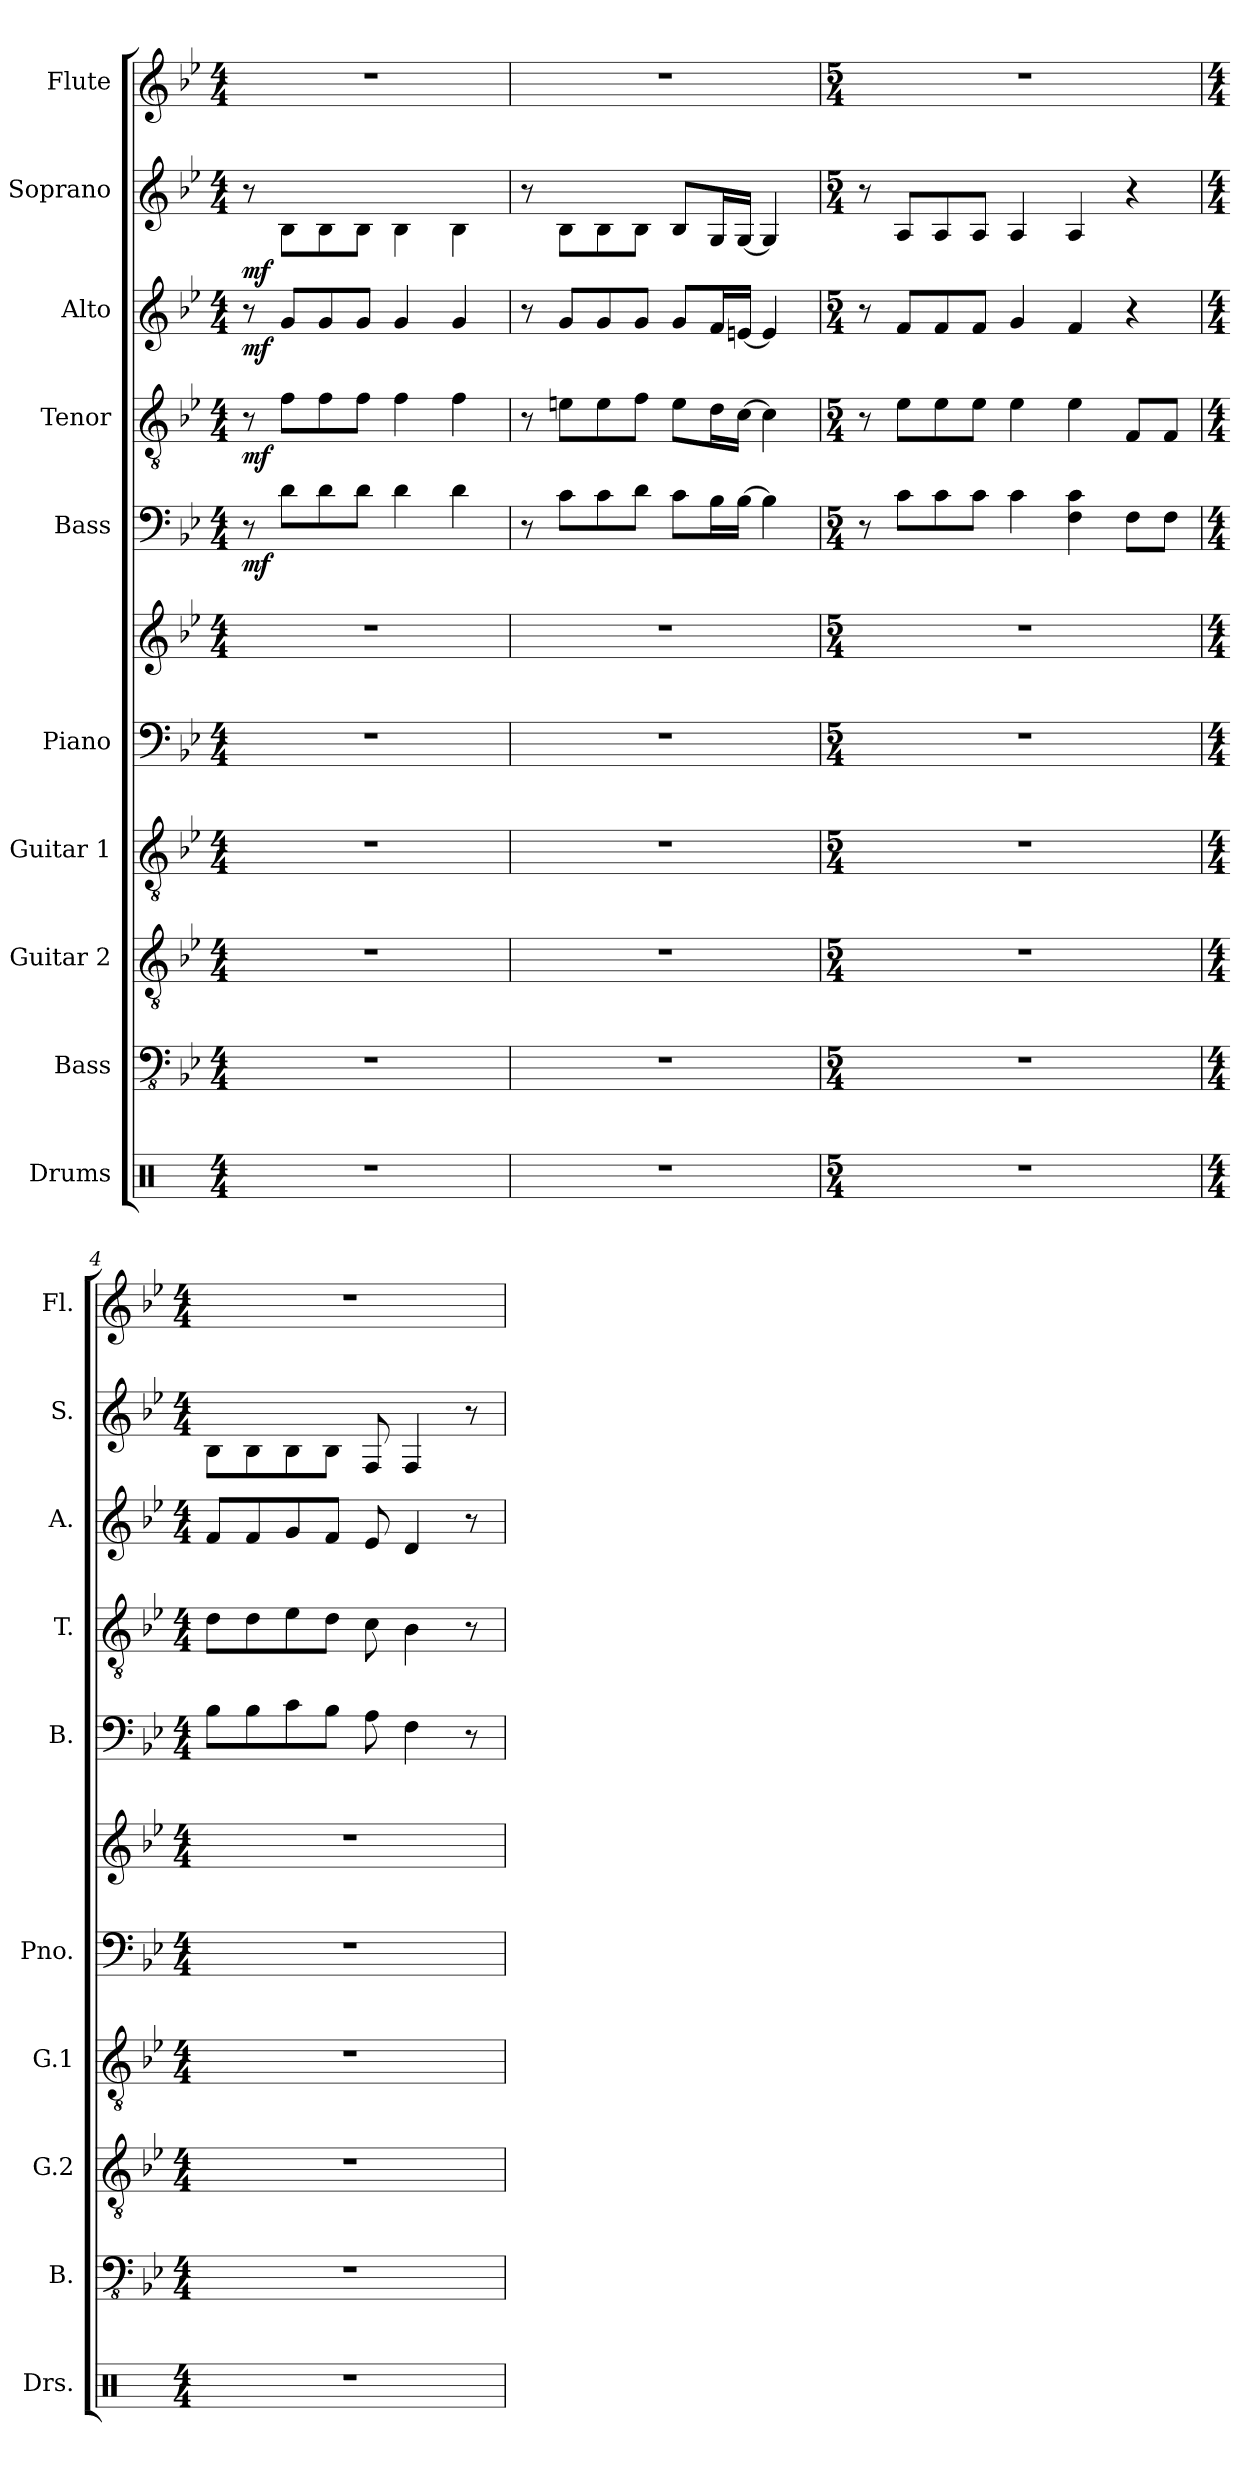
**kern	**kern	**kern	**kern	**kern	**kern	**kern	**dynam	**kern	**dynam	**kern	**dynam	**kern	**dynam	**kern
*part10	*part9	*part8	*part7	*part6	*part6	*part5	*part5	*part4	*part4	*part3	*part3	*part2	*part2	*part1
*staff11	*staff10	*staff9	*staff8	*staff7	*staff6	*staff5	*staff5	*staff4	*staff4	*staff3	*staff3	*staff2	*staff2	*staff1
*I"Drums	*I"Bass	*I"Guitar 2	*I"Guitar 1	*I"Piano	*	*I"Bass	*	*I"Tenor	*	*I"Alto	*	*I"Soprano	*	*I"Flute
*I'Drs.	*I'B.	*I'G.2	*I'G.1	*I'Pno.	*	*I'B.	*	*I'T.	*	*I'A.	*	*I'S.	*	*I'Fl.
*clefX	*clefFv4	*clefGv2	*clefGv2	*clefF4	*clefG2	*clefF4	*	*clefGv2	*	*clefG2	*	*clefG2	*	*clefG2
*	*	*	*	*	*	*	*	*	*	*	*	*ITrd-7c-12	*	*
*k[]	*k[b-e-]	*k[b-e-]	*k[b-e-]	*k[b-e-]	*k[b-e-]	*k[b-e-]	*	*k[b-e-]	*	*k[b-e-]	*	*k[b-e-]	*	*k[b-e-]
*M4/4	*M4/4	*M4/4	*M4/4	*M4/4	*M4/4	*M4/4	*	*M4/4	*	*M4/4	*	*M4/4	*	*M4/4
*MM72	*MM72	*MM72	*MM72	*MM72	*MM72	*MM72	*	*MM72	*	*MM72	*	*MM72	*	*MM72
=1	=1	=1	=1	=1	=1	=1	=1	=1	=1	=1	=1	=1	=1	=1
!	!	!	!	!	!	!	!LO:DY:b	!	!LO:DY:b	!	!LO:DY:b	!	!LO:DY:b	!
1r	1r	1r	1r	1r	1r	8r	mf	8r	mf	8r	mf	8r	mf	1r
.	.	.	.	.	.	8d\L	.	8f\L	.	8g/L	.	8b-\L	.	.
.	.	.	.	.	.	8d\	.	8f\	.	8g/	.	8b-\	.	.
.	.	.	.	.	.	8d\J	.	8f\J	.	8g/J	.	8b-\J	.	.
.	.	.	.	.	.	4d\	.	4f\	.	4g/	.	4b-\	.	.
.	.	.	.	.	.	4d\	.	4f\	.	4g/	.	4b-\	.	.
=2	=2	=2	=2	=2	=2	=2	=2	=2	=2	=2	=2	=2	=2	=2
1r	1r	1r	1r	1r	1r	8r	.	8r	.	8r	.	8r	.	1r
.	.	.	.	.	.	8c\L	.	8en\L	.	8g/L	.	8b-\L	.	.
.	.	.	.	.	.	8c\	.	8e\	.	8g/	.	8b-\	.	.
.	.	.	.	.	.	8d\J	.	8f\J	.	8g/J	.	8b-\J	.	.
.	.	.	.	.	.	8c\L	.	8e\L	.	8g/L	.	8b-/L	.	.
.	.	.	.	.	.	16B-\L	.	16d\L	.	16f/L	.	16g/L	.	.
.	.	.	.	.	.	[16B-\JJ	.	[16c\JJ	.	[16en/JJ	.	[16g/JJ	.	.
.	.	.	.	.	.	4B-\]	.	4c\]	.	4e/]	.	4g/]	.	.
=3	=3	=3	=3	=3	=3	=3	=3	=3	=3	=3	=3	=3	=3	=3
*M5/4	*M5/4	*M5/4	*M5/4	*M5/4	*M5/4	*M5/4	*	*M5/4	*	*M5/4	*	*M5/4	*	*M5/4
4%5r	4%5r	4%5r	4%5r	4%5r	4%5r	8r	.	8r	.	8r	.	8r	.	4%5r
.	.	.	.	.	.	8c\L	.	8e-\L	.	8f/L	.	8a/L	.	.
.	.	.	.	.	.	8c\	.	8e-\	.	8f/	.	8a/	.	.
.	.	.	.	.	.	8c\J	.	8e-\J	.	8f/J	.	8a/J	.	.
.	.	.	.	.	.	4c\	.	4e-\	.	4g/	.	4a/	.	.
.	.	.	.	.	.	4F\ 4c\	.	4e-\	.	4f/	.	4a/	.	.
.	.	.	.	.	.	8F\L	.	8F/L	.	4r	.	4r	.	.
.	.	.	.	.	.	8F\J	.	8F/J	.	.	.	.	.	.
=4	=4	=4	=4	=4	=4	=4	=4	=4	=4	=4	=4	=4	=4	=4
*M4/4	*M4/4	*M4/4	*M4/4	*M4/4	*M4/4	*M4/4	*	*M4/4	*	*M4/4	*	*M4/4	*	*M4/4
1r	1r	1r	1r	1r	1r	8B-\L	.	8d\L	.	8f/L	.	8b-\L	.	1r
.	.	.	.	.	.	8B-\	.	8d\	.	8f/	.	8b-\	.	.
.	.	.	.	.	.	8c\	.	8e-\	.	8g/	.	8b-\	.	.
.	.	.	.	.	.	8B-\J	.	8d\J	.	8f/J	.	8b-\J	.	.
.	.	.	.	.	.	8A\	.	8c\	.	8e-/	.	8f/	.	.
.	.	.	.	.	.	4F\	.	4B-\	.	4d/	.	4f/	.	.
.	.	.	.	.	.	8r	.	8r	.	8r	.	8r	.	.
=	=	=	=	=	=	=	=	=	=	=	=	=	=	=
*-	*-	*-	*-	*-	*-	*-	*-	*-	*-	*-	*-	*-	*-	*-
